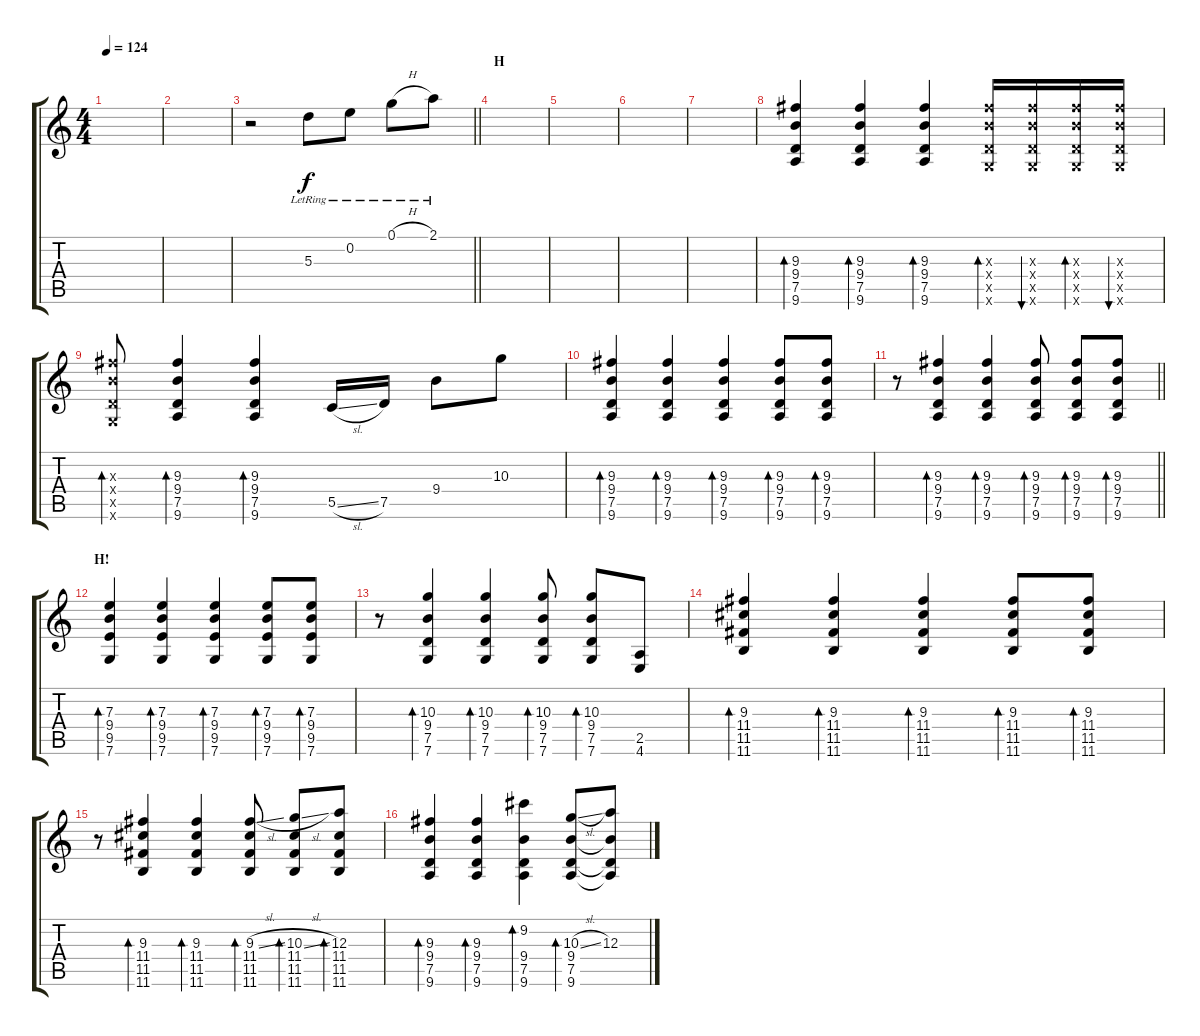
\track "" {instrument overdrivenguitar}
\staff {score tabs}
\tuning (G4 E4 A3 D3 G2 C2) {hide}
\ts (4 4)
\tempo 124
\clef g2
\ks c
|
|
\barLineRight lightlight
r.2 5.3{lr}.8 0.2{lr}.8 0.1{h lr}.8 2.1{lr}.8 |
\section ("" "H")
|
|
|
|
(9.3 9.4 7.5 9.6).4{bd 60 volume 13} (9.3 9.4 7.5 9.6).4{bd 60} (9.3 9.4 7.5 9.6).4{bd 60} (9.3{x} 9.4{x} 7.5{x} 7.6{x}).16{bd 60} (9.3{x} 9.4{x} 7.5{x} 7.6{x}).16{bu 60} (9.3{x} 9.4{x} 7.5{x} 7.6{x}).16{bd 60} (9.3{x} 9.4{x} 7.5{x} 7.6{x}).16{bu 60} |
(9.3{x} 9.4{x} 7.5{x} 7.6{x}).8{bd 60} (9.3 9.4 7.5 9.6).4{bd 60} (9.3 9.4 7.5 9.6).4{bd 60} 5.5{sl}.16 7.5.16 9.4.8 10.3.8 |
(9.3 9.4 7.5 9.6).4{bd 60} (9.3 9.4 7.5 9.6).4{bd 60} (9.3 9.4 7.5 9.6).4{bd 60} (9.3 9.4 7.5 9.6).8{bd 60} (9.3 9.4 7.5 9.6).8{bd 60} |
\barLineRight lightlight
r.8 (9.3 9.4 7.5 9.6).4{bd 60} (9.3 9.4 7.5 9.6).4{bd 60} (9.3 9.4 7.5 9.6).8{bd 60} (9.3 9.4 7.5 9.6).8{bd 60} (9.3 9.4 7.5 9.6).8{bd 60} |
\section ("" "H!")
(7.3 9.4 9.5 7.6).4{bd 60} (7.3 9.4 9.5 7.6).4{bd 60} (7.3 9.4 9.5 7.6).4{bd 60} (7.3 9.4 9.5 7.6).8{bd 60} (7.3 9.4 9.5 7.6).8{bd 60} |
r.8 (10.3 9.4 7.5 7.6).4{bd 60} (10.3 9.4 7.5 7.6).4{bd 60} (10.3 9.4 7.5 7.6).8{bd 60} (10.3 9.4 7.5 7.6).8{bd 60} (2.5 4.6).8 |
(9.3 11.4 11.5 11.6).4{bd 60} (9.3 11.4 11.5 11.6).4{bd 60} (9.3 11.4 11.5 11.6).4{bd 60} (9.3 11.4 11.5 11.6).8{bd 60} (9.3 11.4 11.5 11.6).8{bd 60} |
r.8 (9.3 11.4 11.5 11.6).4{bd 60} (9.3 11.4 11.5 11.6).4{bd 60} (9.3{sl} 11.4 11.5 11.6).8{bd 60} (10.3{sl} 11.4 11.5 11.6).8{bd 60} (12.3 11.4 11.5 11.6).8{bd 60} |
(9.3 9.4 7.5 9.6).4{bd 60} (9.3 9.4 7.5 9.6).4{bd 60} (9.2 9.4 7.5 9.6).4{bd 60} (10.3{sl} 9.4 7.5 9.6).8{bd 60} (12.3 9.4{t} 7.5{t} 9.6{t}).8
